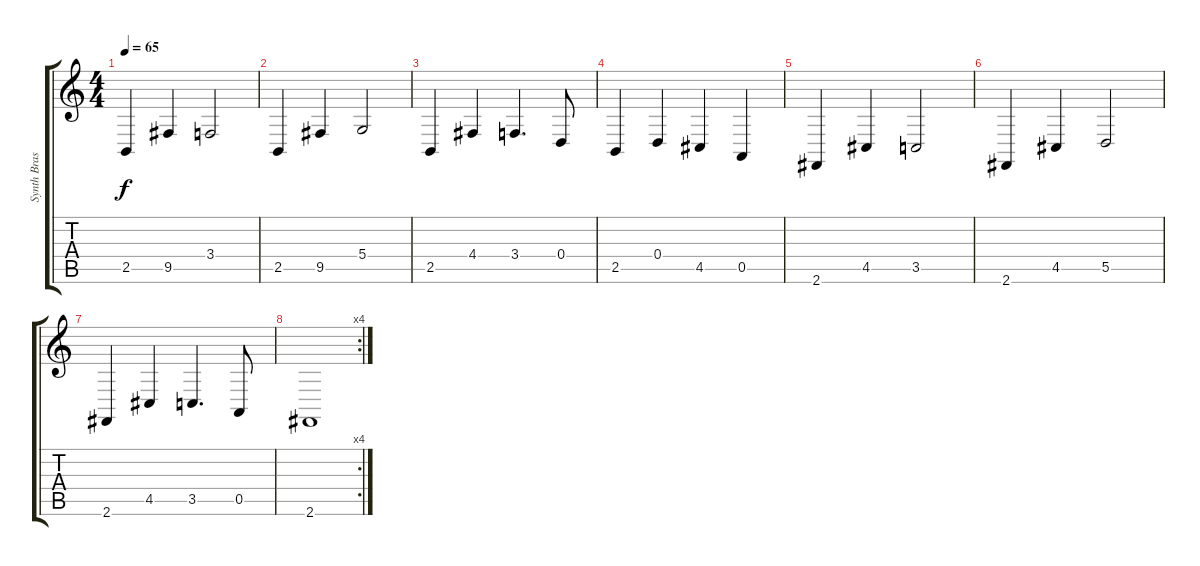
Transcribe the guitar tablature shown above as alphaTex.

\track ("Synth Brass" "Synth Bras") {instrument synthbrass1}
\staff {score tabs}
\tuning (E4 B3 G3 D3 A2 E2) {hide}
\ts (4 4)
\tempo 65
\clef g2
\ks c
2.5.4{dy f} 9.5.4 3.4.2 |
2.5.4 9.5.4 5.4.2 |
2.5.4 4.4.4 3.4.4{d} 0.4.8 |
2.5.4 0.4.4 4.5.4 0.5.4 |
2.6.4 4.5.4 3.5.2 |
2.6.4 4.5.4 5.5.2 |
2.6.4 4.5.4 3.5.4{d} 0.5.8 |
\rc 4
2.6.1
